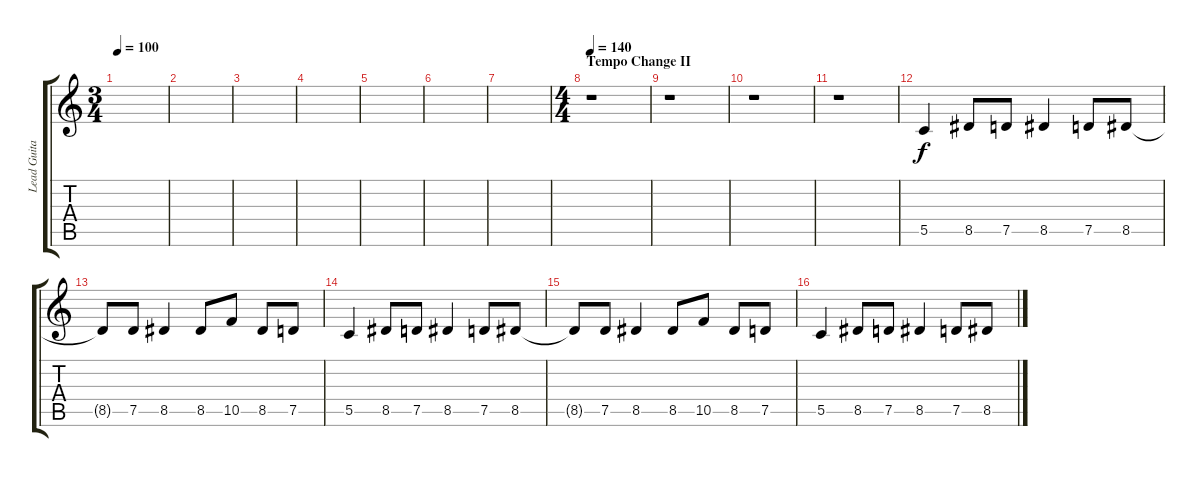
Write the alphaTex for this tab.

\track ("Lead Guitar" "Lead Guita") {instrument distortionguitar}
\staff {score tabs}
\tuning (D4 A3 F3 C3 G2 D2) {hide}
\ts (3 4)
\tempo 100
\clef g2
\ks c
|
|
|
|
|
|
|
\ts (4 4)
\section ("" "Tempo Change II")
\tempo 140
r.1 |
r.1 |
r.1 |
r.1 |
5.5.4{volume 16} 8.5.8 7.5.8 8.5.4 7.5.8 8.5.8 |
8.5{t}.8 7.5.8 8.5.4 8.5.8 10.5.8 8.5.8 7.5.8 |
5.5.4 8.5.8 7.5.8 8.5.4 7.5.8 8.5.8 |
8.5{t}.8 7.5.8 8.5.4 8.5.8 10.5.8 8.5.8 7.5.8 |
5.5.4 8.5.8 7.5.8 8.5.4 7.5.8 8.5.8
